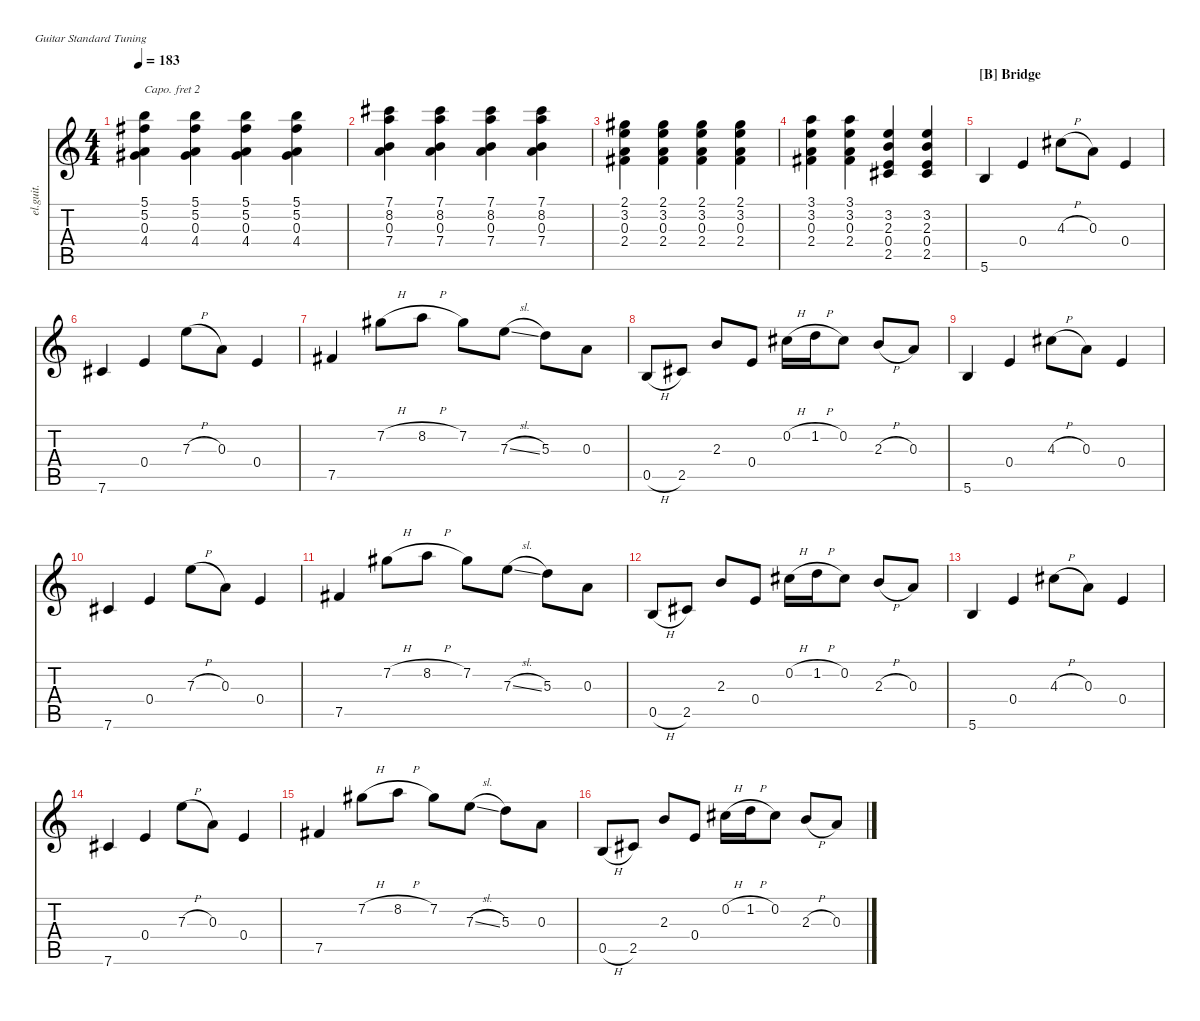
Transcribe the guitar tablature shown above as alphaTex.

\defaultSystemsLayout 4
\hideDynamics
\bracketExtendMode nobrackets
\otherSystemsTrackNameOrientation horizontal
\track ("Clean Guitar" "el.guit.") {instrument electricguitarclean}
\staff {score tabs}
\capo 2
\tuning (E4 B3 G3 D3 A2 E2)
\ts (4 4)
\tempo 183
\clef g2
\ks c
(5.1 5.2{acc #} 0.3 4.4{acc #}).4{dy mf beam Down} (5.1 5.2{acc #} 0.3 4.4{acc #}).4{beam Down} (5.1 5.2{acc #} 0.3 4.4{acc #}).4{beam Down} (5.1 5.2{acc #} 0.3 4.4{acc #}).4{beam Down} |
(7.1{acc #} 8.2 0.3 7.4).4{beam Down} (7.1{acc #} 8.2 0.3 7.4).4{beam Down} (7.1{acc #} 8.2 0.3 7.4).4{beam Down} (7.1{acc #} 8.2 0.3 7.4).4{beam Down} |
(2.1{acc #} 3.2 0.3 2.4{acc #}).4{beam Down} (2.1{acc #} 3.2 0.3 2.4{acc #}).4{beam Down} (2.1{acc #} 3.2 0.3 2.4{acc #}).4{beam Down} (2.1{acc #} 3.2 0.3 2.4{acc #}).4{beam Down} |
(3.1 3.2 2.4{acc #} 0.3).4{beam Down} (3.1 3.2 2.4{acc #} 0.3).4{beam Down} (3.2 2.3 2.5{acc #} 0.4).4{beam Up} (3.2 2.3 2.5{acc #} 0.4).4{beam Up} |
\section ("B" "Bridge")
5.6.4{beam Up} 0.4.4{beam Up} 4.3{h acc #}.8{beam Down} 0.3.8{beam Down} 0.4.4{beam Up} |
7.6{acc #}.4{beam Up} 0.4.4{beam Up} 7.3{h}.8{beam Down} 0.3.8{beam Down} 0.4.4{beam Up} |
7.5{acc #}.4{beam Up} 7.2{h acc #}.8{beam Down} 8.2{h}.8{beam Down} 7.2{acc #}.8{beam Down} 7.3{sl}.8{beam Down} 5.3.8{beam Down} 0.3.8{beam Down} |
0.5{h}.8{beam Up} 2.5{acc #}.8{beam Up} 2.3.8{beam Up} 0.4.8{beam Up} 0.2{h acc #}.16{beam Down} 1.2{h}.16{beam Down} 0.2{acc #}.8{beam Down} 2.3{h}.8{beam Up} 0.3.8{beam Up} |
5.6.4{beam Up} 0.4.4{beam Up} 4.3{h acc #}.8{beam Down} 0.3.8{beam Down} 0.4.4{beam Up} |
7.6{acc #}.4{beam Up} 0.4.4{beam Up} 7.3{h}.8{beam Down} 0.3.8{beam Down} 0.4.4{beam Up} |
7.5{acc #}.4{beam Up} 7.2{h acc #}.8{beam Down} 8.2{h}.8{beam Down} 7.2{acc #}.8{beam Down} 7.3{sl}.8{beam Down} 5.3.8{beam Down} 0.3.8{beam Down} |
0.5{h}.8{beam Up} 2.5{acc #}.8{beam Up} 2.3.8{beam Up} 0.4.8{beam Up} 0.2{h acc #}.16{beam Down} 1.2{h}.16{beam Down} 0.2{acc #}.8{beam Down} 2.3{h}.8{beam Up} 0.3.8{beam Up} |
5.6.4{beam Up} 0.4.4{beam Up} 4.3{h acc #}.8{beam Down} 0.3.8{beam Down} 0.4.4{beam Up} |
7.6{acc #}.4{beam Up} 0.4.4{beam Up} 7.3{h}.8{beam Down} 0.3.8{beam Down} 0.4.4{beam Up} |
7.5{acc #}.4{beam Up} 7.2{h acc #}.8{beam Down} 8.2{h}.8{beam Down} 7.2{acc #}.8{beam Down} 7.3{sl}.8{beam Down} 5.3.8{beam Down} 0.3.8{beam Down} |
0.5{h}.8{beam Up} 2.5{acc #}.8{beam Up} 2.3.8{beam Up} 0.4.8{beam Up} 0.2{h acc #}.16{beam Down} 1.2{h}.16{beam Down} 0.2{acc #}.8{beam Down} 2.3{h}.8{beam Up} 0.3.8{beam Up}
